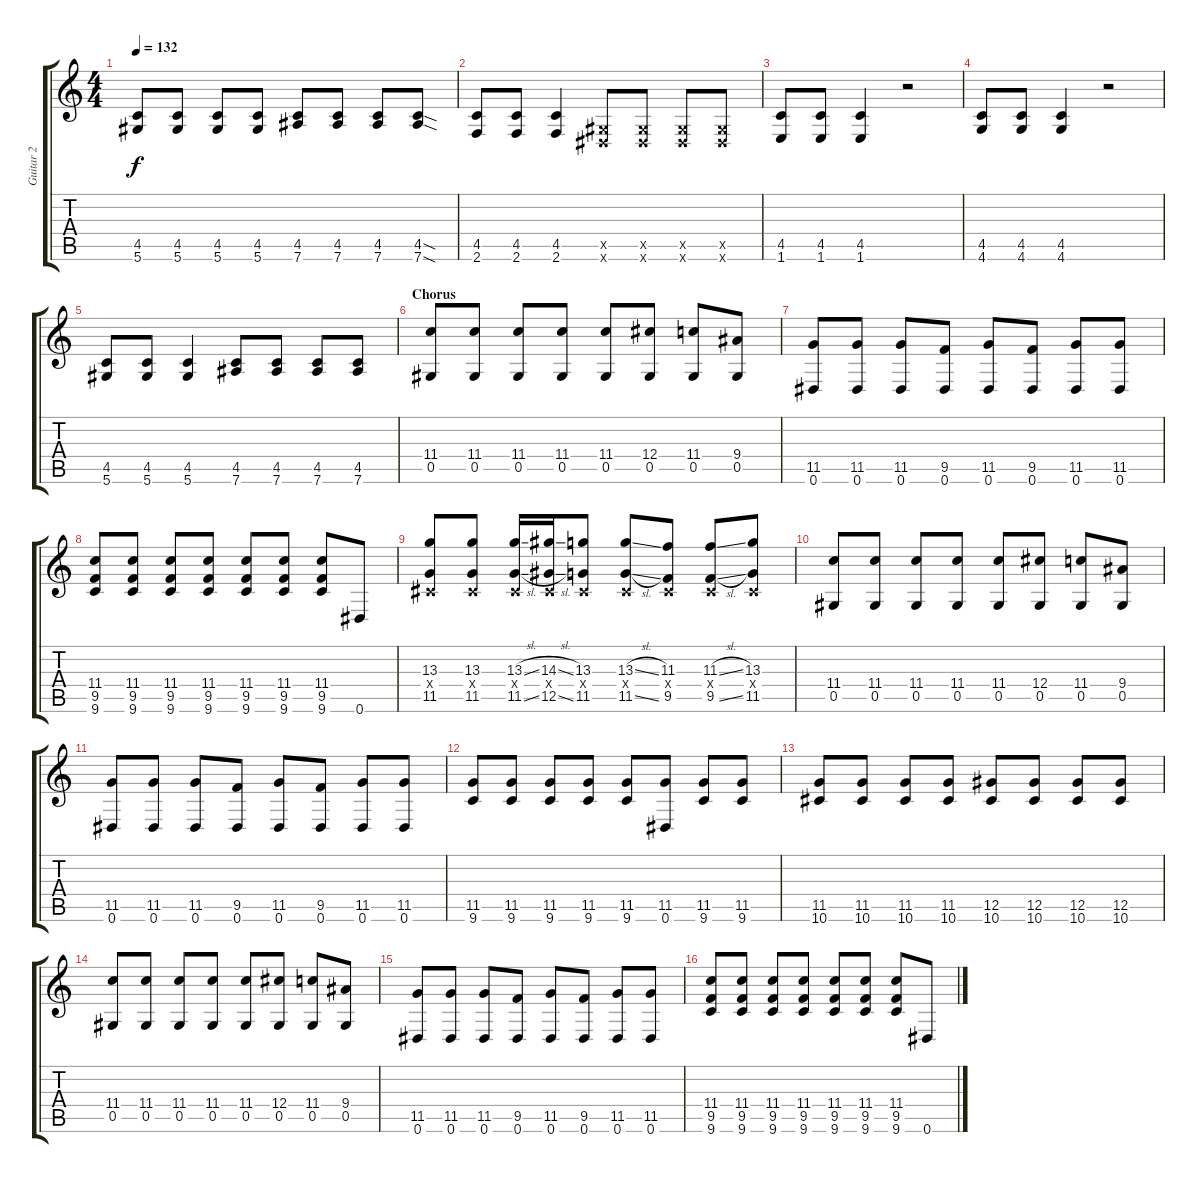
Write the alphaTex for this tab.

\track ("Guitar 2" "Guitar 2") {instrument distortionguitar}
\staff {score tabs}
\tuning (Eb4 Bb3 Gb3 Db3 Ab2 Eb2) {hide}
\ts (4 4)
\tempo 132
\clef g2
\ks c
(4.5 5.6).8{dy f} (4.5 5.6).8 (4.5 5.6).8 (4.5 5.6).8 (4.5 7.6).8 (4.5 7.6).8 (4.5 7.6).8 (4.5{sod} 7.6{sod}).8 |
(4.5 2.6).8 (4.5 2.6).8 (4.5 2.6).4 (0.5{x} 0.6{x}).8 (0.5{x} 0.6{x}).8 (0.5{x} 0.6{x}).8 (0.5{x} 0.6{x}).8 |
(4.5 1.6).8 (4.5 1.6).8 (4.5 1.6).4 r.2 |
(4.5 4.6).8 (4.5 4.6).8 (4.5 4.6).4 r.2 |
(4.5 5.6).8 (4.5 5.6).8 (4.5 5.6).4 (4.5 7.6).8 (4.5 7.6).8 (4.5 7.6).8 (4.5 7.6).8 |
\section ("" "Chorus")
(11.4 0.5).8{volume 11} (11.4 0.5).8 (11.4 0.5).8 (11.4 0.5).8 (11.4 0.5).8 (12.4 0.5).8 (11.4 0.5).8 (9.4 0.5).8 |
(11.5 0.6).8 (11.5 0.6).8 (11.5 0.6).8 (9.5 0.6).8 (11.5 0.6).8 (9.5 0.6).8 (11.5 0.6).8 (11.5 0.6).8 |
(11.4 9.5 9.6).8 (11.4 9.5 9.6).8 (11.4 9.5 9.6).8 (11.4 9.5 9.6).8 (11.4 9.5 9.6).8 (11.4 9.5 9.6).8 (11.4 9.5 9.6).8 0.6.8 |
(13.3 0.4{x} 11.5).8 (13.3 0.4{x} 11.5).8 (13.3{sl} 0.4{x} 11.5{sl}).16 (14.3{sl} 0.4{x} 12.5{sl}).16 (13.3 0.4{x} 11.5).8 (13.3{sl} 0.4{x} 11.5{sl}).8 (11.3 0.4{x} 9.5).8 (11.3{sl} 0.4{x} 9.5{sl}).8 (13.3 0.4{x} 11.5).8 |
(11.4 0.5).8 (11.4 0.5).8 (11.4 0.5).8 (11.4 0.5).8 (11.4 0.5).8 (12.4 0.5).8 (11.4 0.5).8 (9.4 0.5).8 |
(11.5 0.6).8 (11.5 0.6).8 (11.5 0.6).8 (9.5 0.6).8 (11.5 0.6).8 (9.5 0.6).8 (11.5 0.6).8 (11.5 0.6).8 |
(11.5 9.6).8 (11.5 9.6).8 (11.5 9.6).8 (11.5 9.6).8 (11.5 9.6).8 (11.5 0.6).8 (11.5 9.6).8 (11.5 9.6).8 |
(11.5 10.6).8 (11.5 10.6).8 (11.5 10.6).8 (11.5 10.6).8 (12.5 10.6).8 (12.5 10.6).8 (12.5 10.6).8 (12.5 10.6).8 |
(11.4 0.5).8{volume 11} (11.4 0.5).8 (11.4 0.5).8 (11.4 0.5).8 (11.4 0.5).8 (12.4 0.5).8 (11.4 0.5).8 (9.4 0.5).8 |
(11.5 0.6).8 (11.5 0.6).8 (11.5 0.6).8 (9.5 0.6).8 (11.5 0.6).8 (9.5 0.6).8 (11.5 0.6).8 (11.5 0.6).8 |
(11.4 9.5 9.6).8 (11.4 9.5 9.6).8 (11.4 9.5 9.6).8 (11.4 9.5 9.6).8 (11.4 9.5 9.6).8 (11.4 9.5 9.6).8 (11.4 9.5 9.6).8 0.6.8
